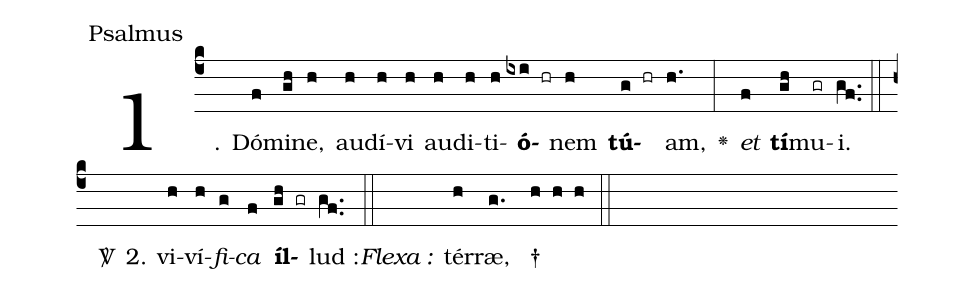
office-part: Psalmus;
%%
(c4)
1.( )
Dó(f)mi(gh)ne,(h) au(h)dí(h)vi(h) au(h)di(h)ti(h)<b>ó</b>(ixi hr)nem(h) <b>tú</b>(g hr)am,(h.) <v>\greheightstar</v>(:)
<i>et</i>(f) <b>tí</b>(gh)mu(gr)i.(gf..) (::)
<sp>V/</sp>()
2.( )
vi(h)ví(h)<i>fi</i>(g)<i>ca</i>(f) <b>íl</b>(gh gr)lud :(gf..) (::)
<i>Flexa :</i>()
tér(h)ræ,(g. ) †(h h h) (::)
